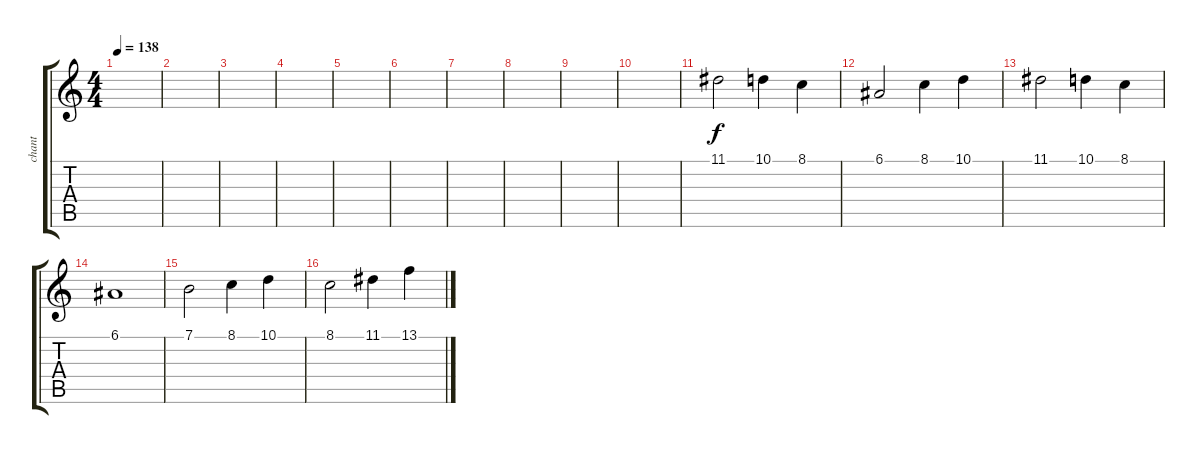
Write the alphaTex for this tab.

\track ("chant" "chant") {instrument choiraahs}
\staff {score tabs}
\tuning (E4 B3 G3 D3 A2 E2) {hide}
\ts (4 4)
\tempo 138
\clef g2
\ks c
|
|
|
|
|
|
|
|
|
|
11.1.2 10.1.4 8.1.4 |
6.1.2 8.1.4 10.1.4 |
11.1.2 10.1.4 8.1.4 |
6.1.1 |
7.1.2 8.1.4 10.1.4 |
8.1.2 11.1.4 13.1.4
